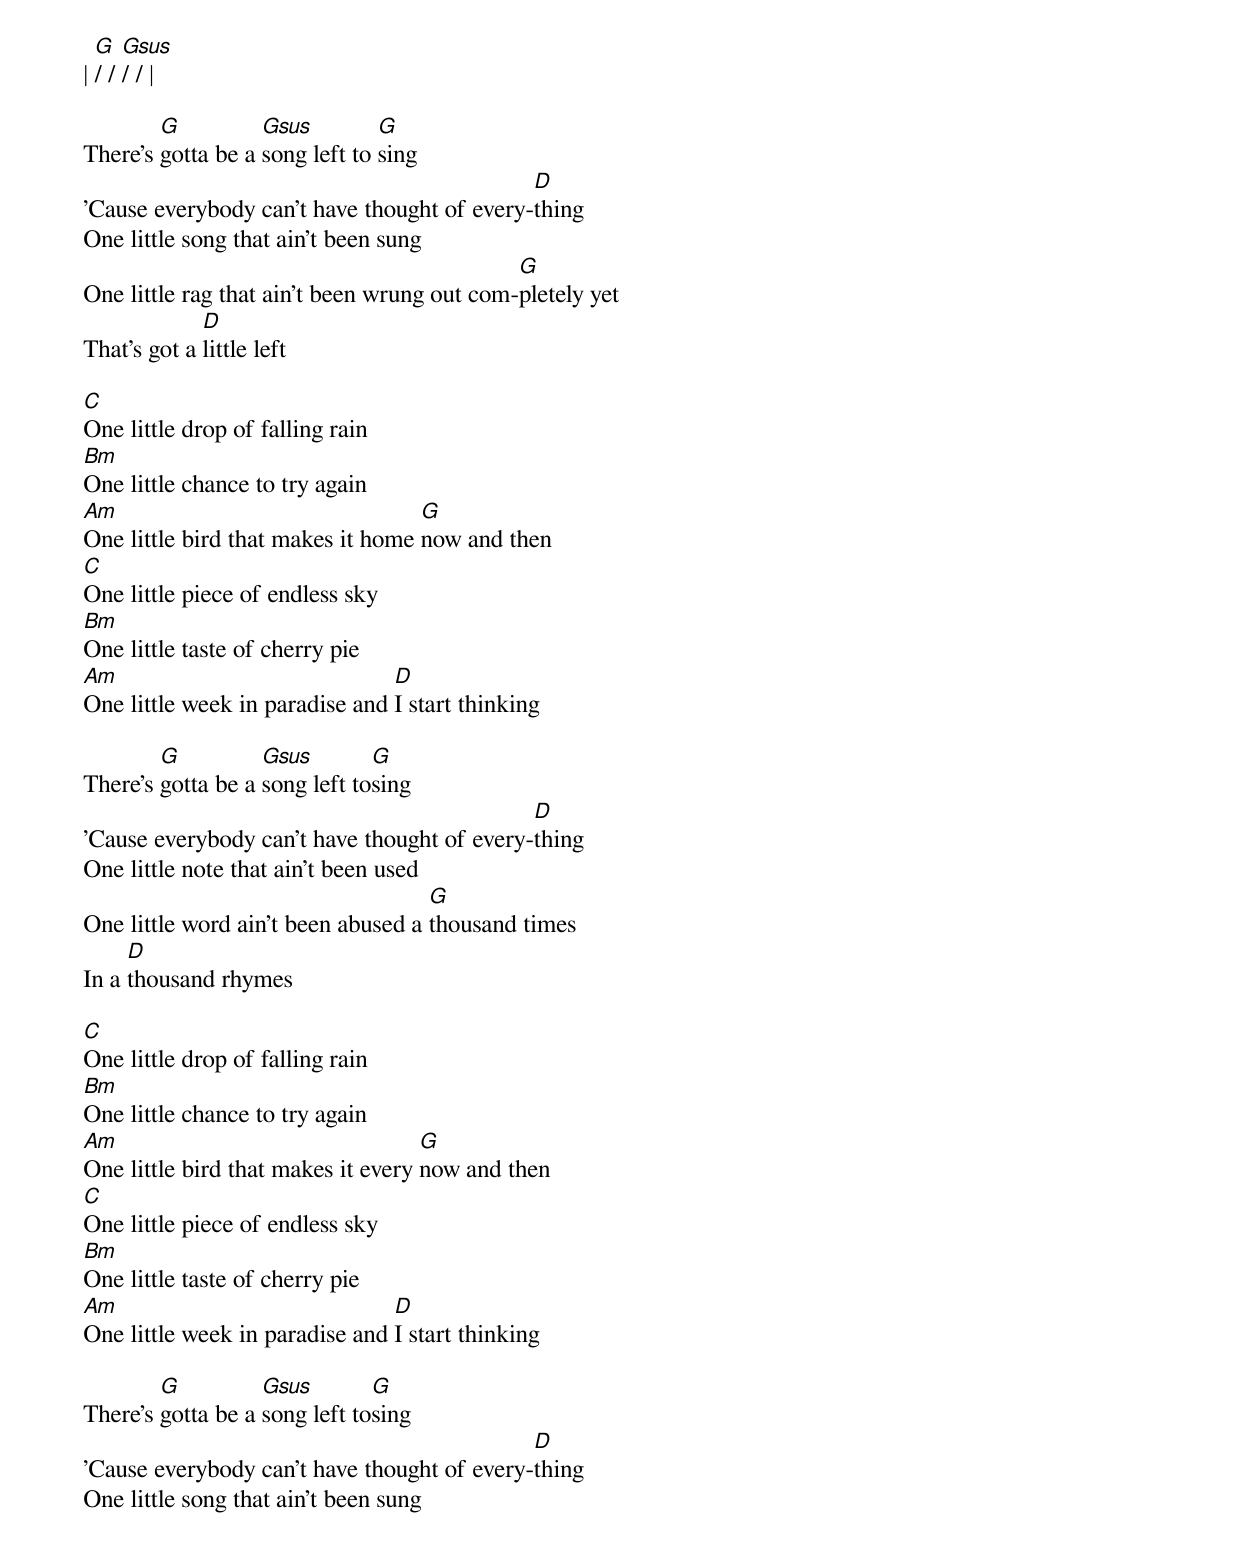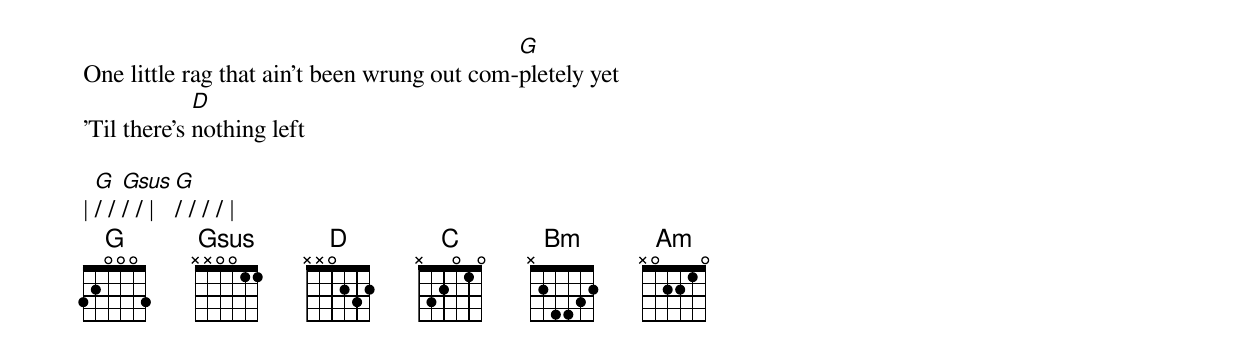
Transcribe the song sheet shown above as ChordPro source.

| [G]/ / [Gsus]/ / |

There's [G]gotta be a [Gsus]song left to [G]sing
'Cause everybody can't have thought of every-[D]thing
One little song that ain't been sung
One little rag that ain't been wrung out com-[G]pletely yet
That's got a [D]little left

[C]One little drop of falling rain
[Bm]One little chance to try again
[Am]One little bird that makes it home [G]now and then
[C]One little piece of endless sky
[Bm]One little taste of cherry pie
[Am]One little week in paradise and [D]I start thinking

There's [G]gotta be a [Gsus]song left to[G]sing
'Cause everybody can't have thought of every-[D]thing
One little note that ain't been used
One little word ain't been abused a [G]thousand times
In a [D]thousand rhymes

[C]One little drop of falling rain
[Bm]One little chance to try again
[Am]One little bird that makes it every [G]now and then
[C]One little piece of endless sky
[Bm]One little taste of cherry pie
[Am]One little week in paradise and [D]I start thinking

There's [G]gotta be a [Gsus]song left to[G]sing
'Cause everybody can't have thought of every-[D]thing
One little song that ain't been sung
One little rag that ain't been wrung out com-[G]pletely yet
'Til there's [D]nothing left

| [G]/ / [Gsus]/ / | [G]/ / / / |
